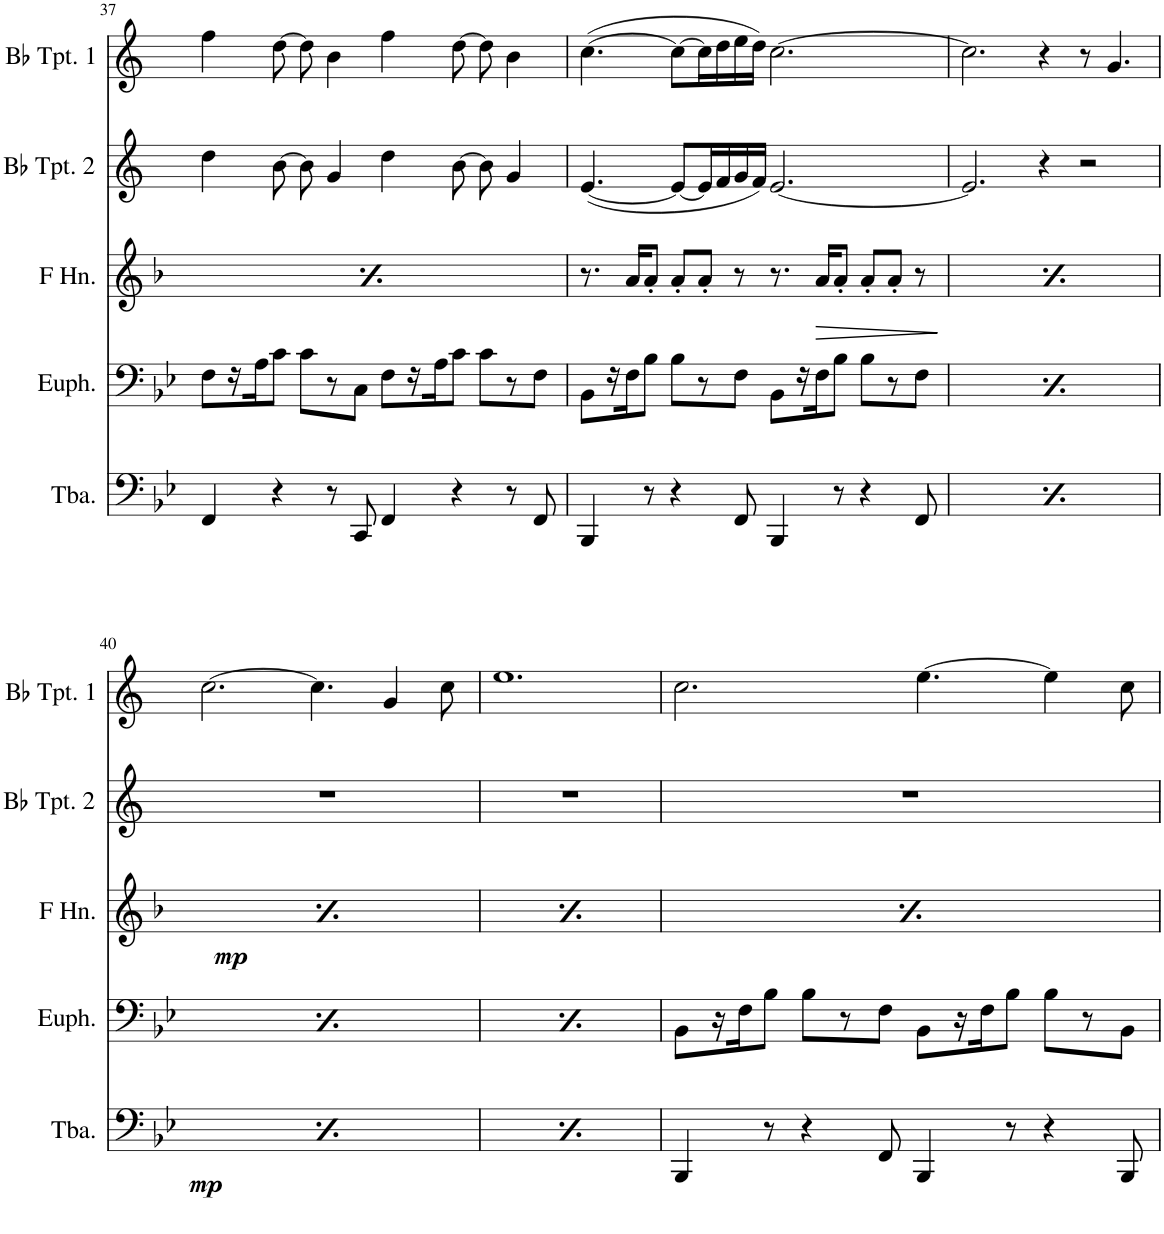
**kern	**kern	**kern	**dynam	**kern	**kern
*part5	*part4	*part3	*part3	*part2	*part1
*staff5	*staff4	*staff3	*staff3	*staff2	*staff1
*I"Tuba	*I"Euphonium	*I"Horn in F	*	*I"Bb Trumpet 2	*I"Bb Trumpet 1
*I'Tba.	*I'Euph.	*	*	*I'Bb Tpt. 2	*I'Bb Tpt. 1
!!LO:PB:g=z
*clefF4	*clefF4	*clefG2	*	*clefG2	*clefG2
*	*	*Trd4c7	*	*Trd1c2	*Trd1c2
*k[b-e-]	*k[b-e-]	*k[b-]	*	*k[]	*k[]
*M12/8	*M12/8	*M12/8	*	*M12/8	*M12/8
=37	=37	=37	=37	=37	=37
4FF/	8F\L	8.r	.	4dd\	4ff\
.	16r	.	.	.	.
.	16A\J	16b-\KL	.	.	.
4r	8c\J	8b-'\J	.	[8b\	[8dd\
.	8c\L	8b-'\L	.	8b\]	8dd\]
8r	8r	8b-'\J	.	4g/	4b\
8CC/	8C\J	8r	.	.	.
4FF/	8F\L	8.r	.	4dd\	4ff\
.	16r	.	.	.	.
.	16A\J	16b-\KL	.	.	.
4r	8c\J	8b-'\J	.	[8b\	[8dd\
.	8c\L	8b-'\L	.	8b\]	8dd\]
8r	8r	8b-'\J	.	4g/	4b\
8FF/	8F\J	8r	.	.	.
=38	=38	=38	=38	=38	=38
4BBB-/	8BB-\L	8.r	.	([4.e/	([4.cc\
.	16r	.	.	.	.
.	16F\J	16a/KL	.	.	.
8r	8B-\J	8a'/J	.	.	.
4r	8B-\L	8a'/L	.	8e/L_	8cc\L_
.	8r	8a'/J	.	16e/L]	16cc\L]
.	.	.	.	16f/	16dd\
8FF/	8F\J	8r	.	16g/	16ee\
.	.	.	.	16f/JJ)	16dd\JJ)
4BBB-/	8BB-\L	8.r	.	[2.e/	[2.cc\
.	16r	.	.	.	.
!	!	!	!LO:HP:b	!	!
.	16F\J	16a/KL	>	.	.
8r	8B-\J	8a'/J	.	.	.
4r	8B-\L	8a'/L	.	.	.
.	8r	8a'/J	.	.	.
8FF/	8F\J	8r	.	.	.
.	.	.	]	.	.
=39	=39	=39	=39	=39	=39
4BBB-/	8BB-\L	8.r	.	2.e/]	2.cc\]
.	16r	.	.	.	.
.	16F\J	16a/KL	.	.	.
8r	8B-\J	8a'/J	.	.	.
4r	8B-\L	8a'/L	.	.	.
.	8r	8a'/J	.	.	.
8FF/	8F\J	8r	.	.	.
4BBB-/	8BB-\L	8.r	.	4r	4r
.	16r	.	.	.	.
.	16F\J	16a/KL	.	.	.
8r	8B-\J	8a'/J	.	2r	8r
4r	8B-\L	8a'/L	.	.	4.g/
.	8r	8a'/J	.	.	.
8FF/	8F\J	8r	.	.	.
!!LO:LB:g=z
=40	=40	=40	=40	=40	=40
4BBB-/	8BB-\L	8.r	.	1.r	[2.cc\
.	16r	.	.	.	.
.	16F\J	16a/KL	.	.	.
8r	8B-\J	8a'/J	.	.	.
4r	8B-\L	8a'/L	.	.	.
.	8r	8a'/J	.	.	.
8FF/	8F\J	8r	.	.	.
4BBB-/	8BB-\L	8.r	.	.	4.cc\]
.	16r	.	.	.	.
.	16F\J	16a/KL	.	.	.
8r	8B-\J	8a'/J	.	.	.
4r	8B-\L	8a'/L	.	.	4g/
.	8r	8a'/J	.	.	.
8FF/	8F\J	8r	.	.	8cc\
=41	=41	=41	=41	=41	=41
4BBB-/	8BB-\L	8.r	.	1.r	1.ee
.	16r	.	.	.	.
.	16F\J	16a/KL	.	.	.
8r	8B-\J	8a'/J	.	.	.
4r	8B-\L	8a'/L	.	.	.
.	8r	8a'/J	.	.	.
8FF/	8F\J	8r	.	.	.
4BBB-/	8BB-\L	8.r	.	.	.
.	16r	.	.	.	.
.	16F\J	16a/KL	.	.	.
8r	8B-\J	8a'/J	.	.	.
4r	8B-\L	8a'/L	.	.	.
.	8r	8a'/J	.	.	.
8FF/	8F\J	8r	.	.	.
=42	=42	=42	=42	=42	=42
4BBB-/	8BB-\L	8.r	.	1.r	2.cc\
.	16r	.	.	.	.
.	16F\J	16a/KL	.	.	.
8r	8B-\J	8a'/J	.	.	.
4r	8B-\L	8a'/L	.	.	.
.	8r	8a'/J	.	.	.
8FF/	8F\J	8r	.	.	.
4BBB-/	8BB-\L	8.r	.	.	[4.ee\
.	16r	.	.	.	.
.	16F\J	16a/KL	.	.	.
8r	8B-\J	8a'/J	.	.	.
4r	8B-\L	8a'/L	.	.	4ee\]
.	8r	8a'/J	.	.	.
8BBB-/	8BB-\J	8r	.	.	8cc\
=	=	=	=	=	=
*-	*-	*-	*-	*-	*-
